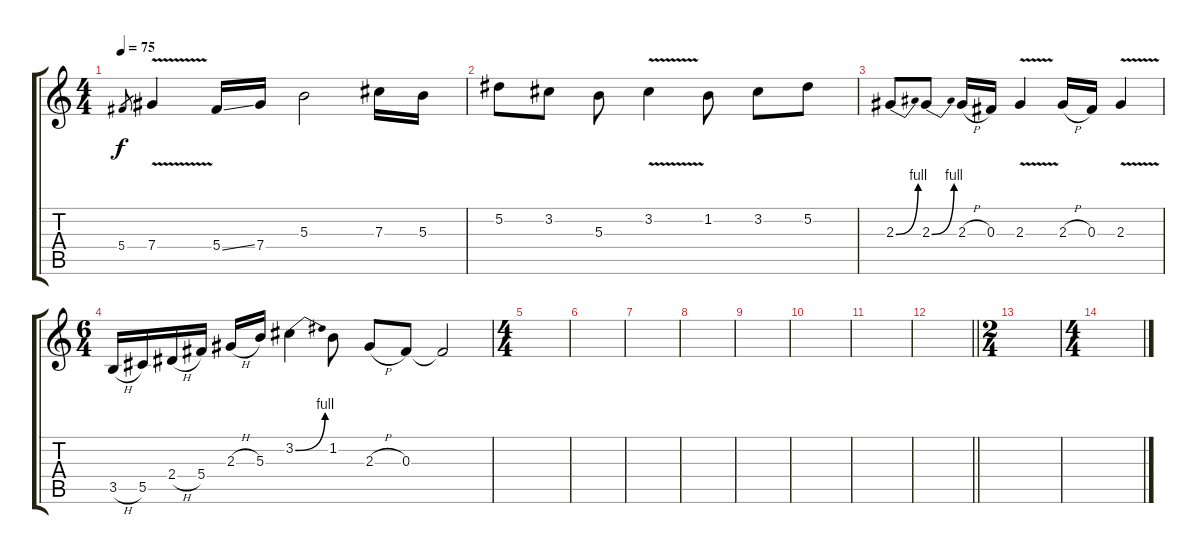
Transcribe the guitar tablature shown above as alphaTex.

\track "" {instrument acousticguitarsteel}
\staff {score tabs}
\tuning (Eb4 Bb3 Gb3 Db3 Ab2 Db2) {hide}
\ts (4 4)
\tempo 75
\clef g2
\ks c
5.4.8{gr dy f} 7.4{v}.4 5.4{ss}.16 7.4.16 5.3.2 7.3.16 5.3.16 |
5.2.8 3.2.8 5.3.8 3.2{v}.4 1.2.8 3.2.8 5.2.8 |
2.3{be (bend 0 0 60 4)}.8 2.3{be (bend 0 0 60 4)}.8 2.3{h}.16 0.3.16 2.3{v}.4 2.3{h}.16 0.3.16 2.3{v}.4 |
\ts (6 4)
3.5{h}.16 5.5.16 2.4{h}.16 5.4.16 2.3{h}.16 5.3.16 3.2{be (bend 0 0 60 4)}.4 1.2.8 2.3{h}.8 0.3.8 0.3{t}.2 |
\ts (4 4)
|
|
|
|
|
|
|
\barLineRight lightlight
|
\ts (2 4)
\section ("" "")
|
\ts (4 4)
